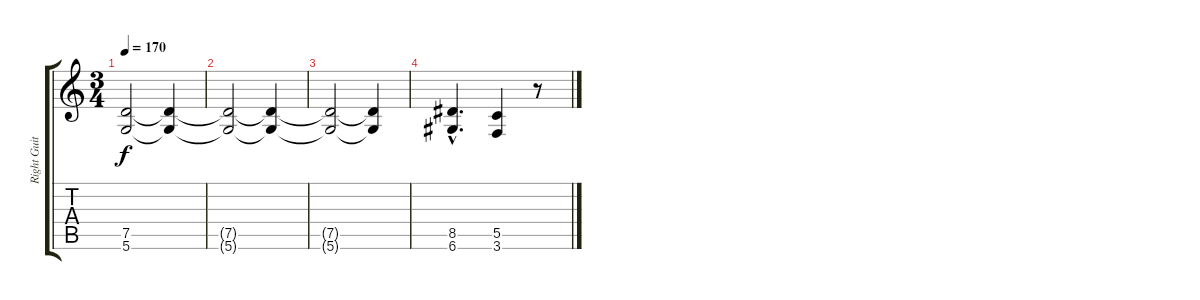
\track ("Right Guitar" "Right Guit") {instrument distortionguitar}
\staff {score tabs}
\tuning (D4 A3 F3 C3 G2 D2) {hide}
\ts (3 4)
\tempo 170
\clef g2
\ks c
(7.5 5.6).2{dy f} (7.5{t} 5.6{t}).4 |
(7.5{t} 5.6{t}).2 (7.5{t} 5.6{t}).4 |
(7.5{t} 5.6{t}).2 (7.5{t} 5.6{t}).4 |
(8.5{hac} 6.6{hac}).4{d} (5.5 3.6).4 r.8
